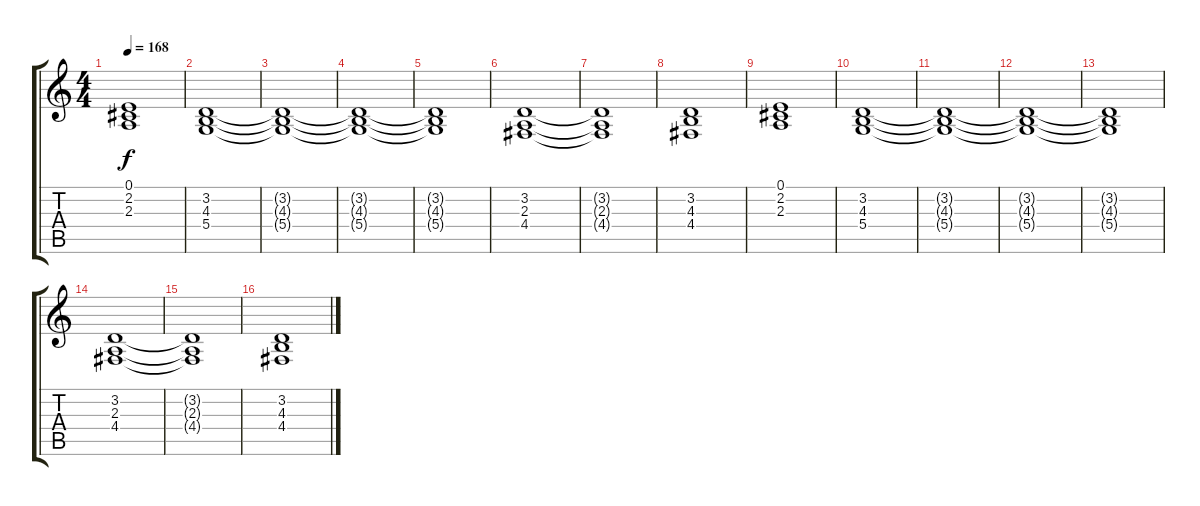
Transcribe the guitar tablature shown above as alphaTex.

\track "" {instrument lead3calliope}
\staff {score tabs}
\tuning (E4 B3 G3 D3 A2 E2) {hide}
\ts (4 4)
\tempo 168
\clef g2
\ks c
(0.1{t} 2.2{t} 2.3{t}).1{dy f} |
(3.2 4.3 5.4).1 |
(3.2{t} 4.3{t} 5.4{t}).1 |
(3.2{t} 4.3{t} 5.4{t}).1 |
(3.2{t} 4.3{t} 5.4{t}).1 |
(3.2 2.3 4.4).1 |
(3.2{t} 2.3{t} 4.4{t}).1 |
(3.2 4.3 4.4).1 |
(0.1 2.2 2.3).1 |
(3.2 4.3 5.4).1 |
(3.2{t} 4.3{t} 5.4{t}).1 |
(3.2{t} 4.3{t} 5.4{t}).1 |
(3.2{t} 4.3{t} 5.4{t}).1 |
(3.2 2.3 4.4).1 |
(3.2{t} 2.3{t} 4.4{t}).1 |
(3.2 4.3 4.4).1
